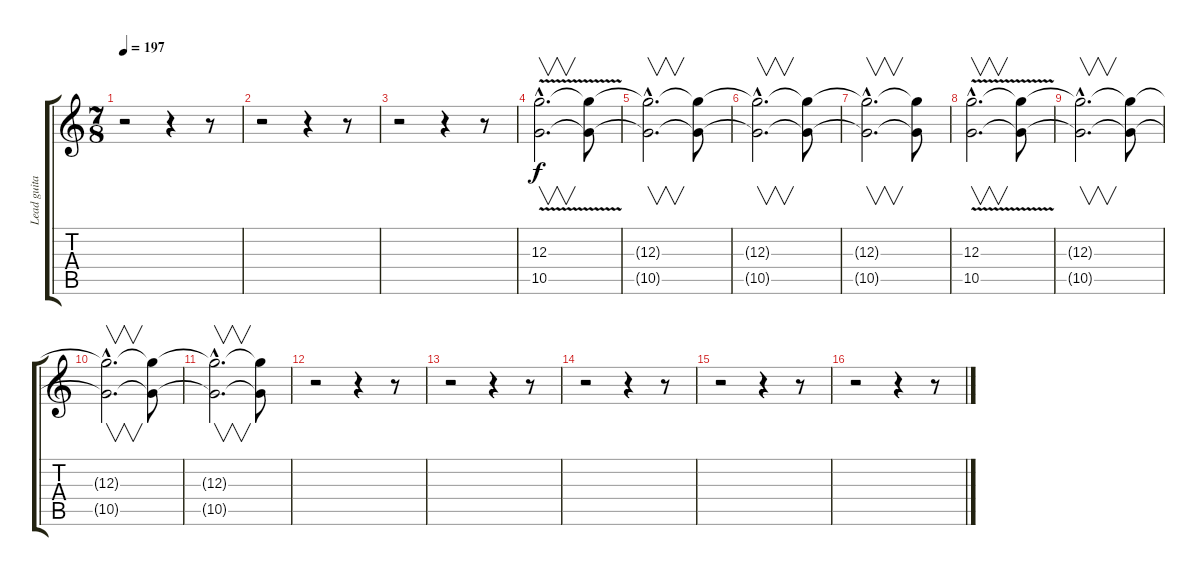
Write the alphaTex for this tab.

\track ("Lead guitar" "Lead guita") {instrument overdrivenguitar}
\staff {score tabs}
\tuning (E4 B3 G3 D3 A2 E2) {hide}
\ts (7 8)
\tempo 197
\clef g2
\ks c
r.2{dy f} r.4 r.8 |
r.2 r.4 r.8 |
r.2 r.4 r.8 |
(12.3{v hac} 10.5{hac}).2{v d volume 10 instrument overdrivenguitar} (12.3{t} 10.5{t}).8 |
(12.3{hac t} 10.5{hac t}).2{v d} (12.3{t} 10.5{t}).8 |
(12.3{hac t} 10.5{hac t}).2{v d volume 9} (12.3{t} 10.5{t}).8 |
(12.3{hac t} 10.5{hac t}).2{v d volume 6} (12.3{t} 10.5{t}).8 |
(12.3{v hac} 10.5{hac}).2{v d volume 10} (12.3{t} 10.5{t}).8 |
(12.3{hac t} 10.5{hac t}).2{v d} (12.3{t} 10.5{t}).8 |
(12.3{hac t} 10.5{hac t}).2{v d volume 9} (12.3{t} 10.5{t}).8 |
(12.3{hac t} 10.5{hac t}).2{v d volume 6} (12.3{t} 10.5{t}).8 |
r.2 r.4 r.8 |
r.2 r.4 r.8 |
r.2 r.4 r.8 |
r.2 r.4 r.8 |
r.2 r.4 r.8
